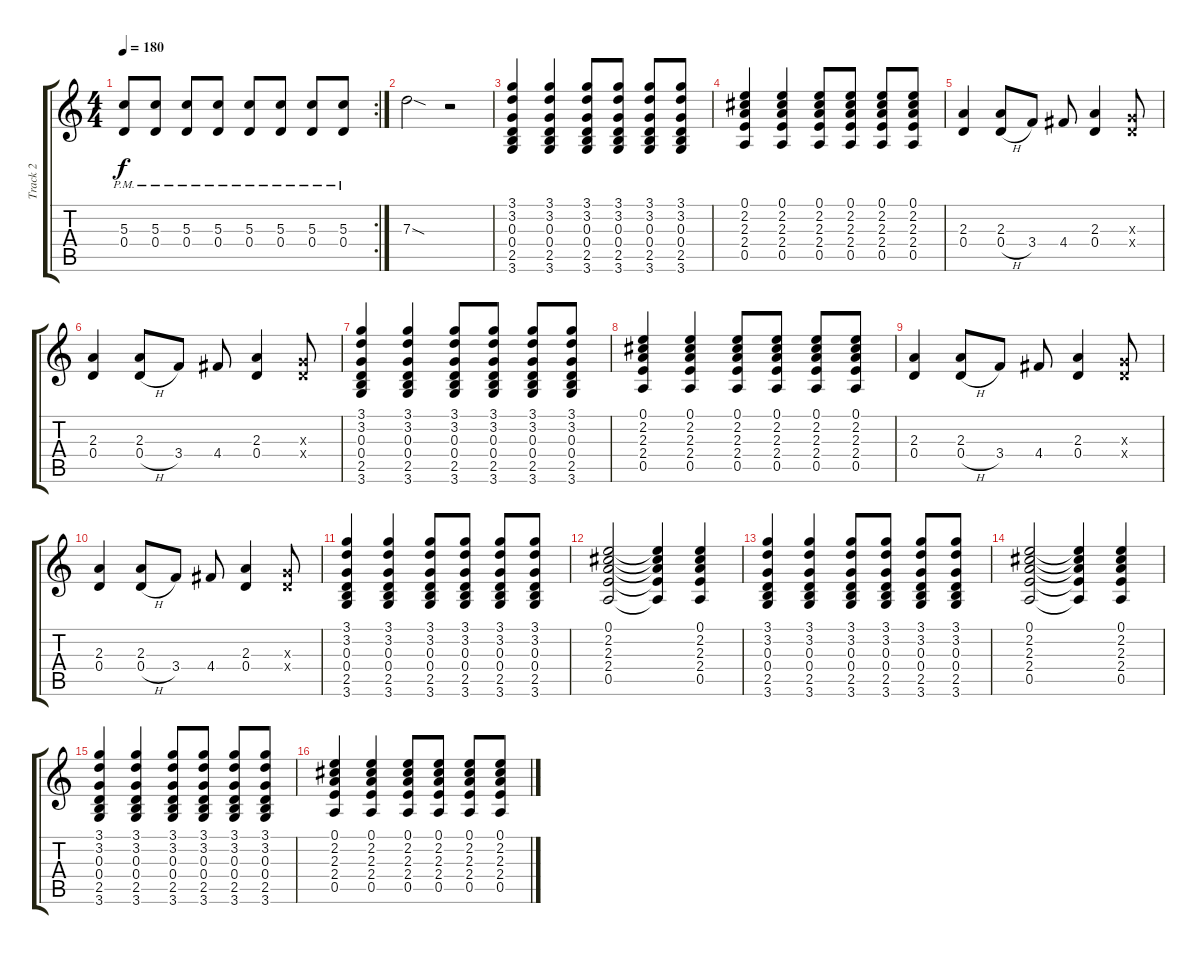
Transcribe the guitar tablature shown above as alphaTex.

\track ("Track 2" "Track 2") {instrument overdrivenguitar}
\staff {score tabs}
\tuning (E4 B3 G3 D3 A2 E2) {hide}
\rc 2
\ts (4 4)
\tempo 180
\clef g2
\ks c
(5.3{pm} 0.4{pm}).8{dy f} (5.3{pm} 0.4{pm}).8 (5.3{pm} 0.4{pm}).8 (5.3{pm} 0.4{pm}).8 (5.3{pm} 0.4{pm}).8 (5.3{pm} 0.4{pm}).8 (5.3{pm} 0.4{pm}).8 (5.3{pm} 0.4{pm}).8 |
7.3{sod}.2 r.2 |
(3.1 3.2 0.3 0.4 2.5 3.6).4 (3.1 3.2 0.3 0.4 2.5 3.6).4 (3.1 3.2 0.3 0.4 2.5 3.6).8 (3.1 3.2 0.3 0.4 2.5 3.6).8 (3.1 3.2 0.3 0.4 2.5 3.6).8 (3.1 3.2 0.3 0.4 2.5 3.6).8 |
(0.1 2.2 2.3 2.4 0.5).4 (0.1 2.2 2.3 2.4 0.5).4 (0.1 2.2 2.3 2.4 0.5).8 (0.1 2.2 2.3 2.4 0.5).8 (0.1 2.2 2.3 2.4 0.5).8 (0.1 2.2 2.3 2.4 0.5).8 |
(2.3 0.4).4 (2.3 0.4{h}).8 3.4.8 4.4.8 (2.3 0.4).4 (0.3{x} 0.4{x}).8 |
(2.3 0.4).4 (2.3 0.4{h}).8 3.4.8 4.4.8 (2.3 0.4).4 (0.3{x} 0.4{x}).8 |
(3.1 3.2 0.3 0.4 2.5 3.6).4 (3.1 3.2 0.3 0.4 2.5 3.6).4 (3.1 3.2 0.3 0.4 2.5 3.6).8 (3.1 3.2 0.3 0.4 2.5 3.6).8 (3.1 3.2 0.3 0.4 2.5 3.6).8 (3.1 3.2 0.3 0.4 2.5 3.6).8 |
(0.1 2.2 2.3 2.4 0.5).4 (0.1 2.2 2.3 2.4 0.5).4 (0.1 2.2 2.3 2.4 0.5).8 (0.1 2.2 2.3 2.4 0.5).8 (0.1 2.2 2.3 2.4 0.5).8 (0.1 2.2 2.3 2.4 0.5).8 |
(2.3 0.4).4 (2.3 0.4{h}).8 3.4.8 4.4.8 (2.3 0.4).4 (0.3{x} 0.4{x}).8 |
(2.3 0.4).4 (2.3 0.4{h}).8 3.4.8 4.4.8 (2.3 0.4).4 (0.3{x} 0.4{x}).8 |
(3.1 3.2 0.3 0.4 2.5 3.6).4 (3.1 3.2 0.3 0.4 2.5 3.6).4 (3.1 3.2 0.3 0.4 2.5 3.6).8 (3.1 3.2 0.3 0.4 2.5 3.6).8 (3.1 3.2 0.3 0.4 2.5 3.6).8 (3.1 3.2 0.3 0.4 2.5 3.6).8 |
(0.1 2.2 2.3 2.4 0.5).2 (0.1{t} 2.2{t} 2.3{t} 2.4{t} 0.5{t}).4 (0.1 2.2 2.3 2.4 0.5).4 |
(3.1 3.2 0.3 0.4 2.5 3.6).4 (3.1 3.2 0.3 0.4 2.5 3.6).4 (3.1 3.2 0.3 0.4 2.5 3.6).8 (3.1 3.2 0.3 0.4 2.5 3.6).8 (3.1 3.2 0.3 0.4 2.5 3.6).8 (3.1 3.2 0.3 0.4 2.5 3.6).8 |
(0.1 2.2 2.3 2.4 0.5).2 (0.1{t} 2.2{t} 2.3{t} 2.4{t} 0.5{t}).4 (0.1 2.2 2.3 2.4 0.5).4 |
(3.1 3.2 0.3 0.4 2.5 3.6).4 (3.1 3.2 0.3 0.4 2.5 3.6).4 (3.1 3.2 0.3 0.4 2.5 3.6).8 (3.1 3.2 0.3 0.4 2.5 3.6).8 (3.1 3.2 0.3 0.4 2.5 3.6).8 (3.1 3.2 0.3 0.4 2.5 3.6).8 |
(0.1 2.2 2.3 2.4 0.5).4 (0.1 2.2 2.3 2.4 0.5).4 (0.1 2.2 2.3 2.4 0.5).8 (0.1 2.2 2.3 2.4 0.5).8 (0.1 2.2 2.3 2.4 0.5).8 (0.1 2.2 2.3 2.4 0.5).8
